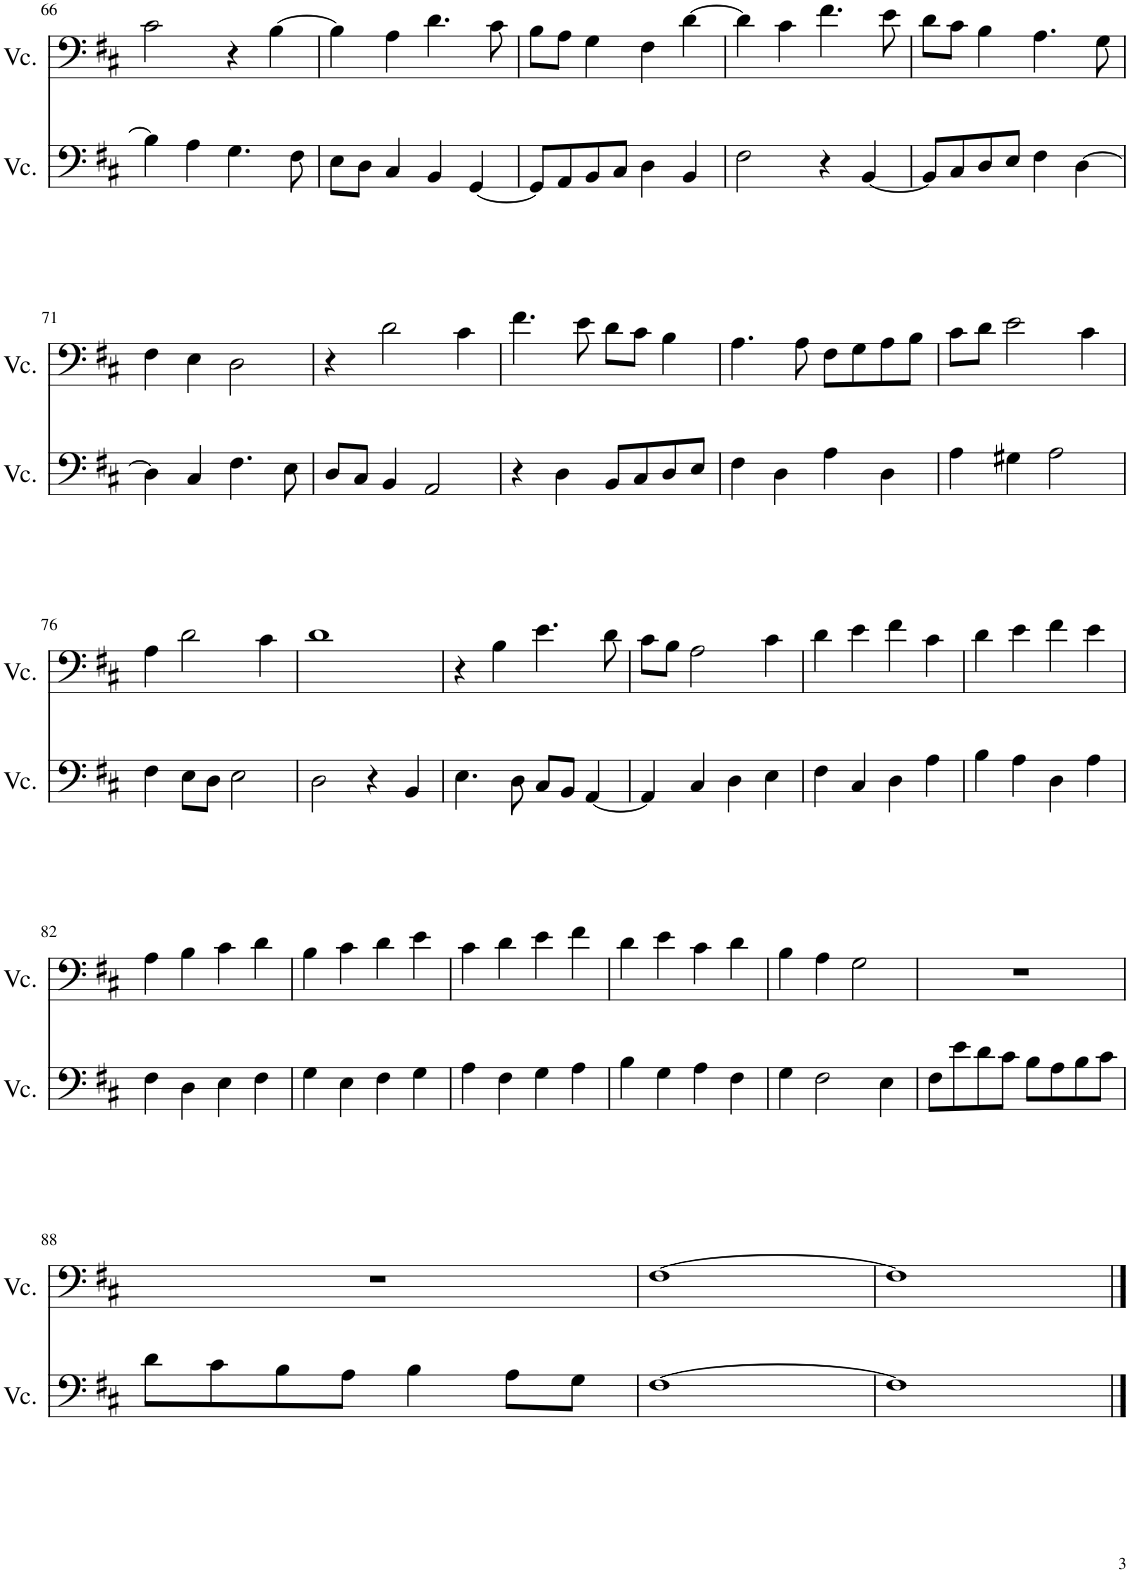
**kern	**kern
*part2	*part1
*staff2	*staff1
*I"Violoncello2	*I"Violoncello1
*I'Vc.	*I'Vc.
!!LO:PB:g=z
*clefF4	*clefF4
*k[f#c#]	*k[f#c#]
*M4/4	*M4/4
=66	=66
4B\]	2c#\
4A\	.
4.G\	4r
.	[4B\
8F#\	.
=67	=67
8E\L	4B\]
8D\J	.
4C#/	4A\
4BB/	4.d\
[4GG/	.
.	8c#\
=68	=68
8GG/L]	8B\L
8AA/	8A\J
8BB/	4G\
8C#/J	.
4D\	4F#\
4BB/	[4d\
=69	=69
2F#\	4d\]
.	4c#\
4r	4.f#\
[4BB/	.
.	8e\
=70	=70
8BB/L]	8d\L
8C#/	8c#\J
8D/	4B\
8E/J	.
4F#\	4.A\
[4D\	.
.	8G\
!!LO:LB:g=z
=71	=71
4D\]	4F#\
4C#/	4E\
4.F#\	2D\
8E\	.
=72	=72
8D/L	4r
8C#/J	.
4BB/	2d\
2AA/	.
.	4c#\
=73	=73
4r	4.f#\
4D\	.
.	8e\
8BB/L	8d\L
8C#/	8c#\J
8D/	4B\
8E/J	.
=74	=74
4F#\	4.A\
4D\	.
.	8A\
4A\	8F#\L
.	8G\
4D\	8A\
.	8B\J
=75	=75
4A\	8c#\L
.	8d\J
4G#X\	2e\
2A\	.
.	4c#\
!!LO:LB:g=z
=76	=76
4F#\	4A\
8E\L	2d\
8D\J	.
2E\	.
.	4c#\
=77	=77
2D\	1d
4r	.
4BB/	.
=78	=78
4.E\	4r
.	4B\
8D\	.
8C#/L	4.e\
8BB/J	.
[4AA/	.
.	8d\
=79	=79
4AA/]	8c#\L
.	8B\J
4C#/	2A\
4D\	.
4E\	4c#\
=80	=80
4F#\	4d\
4C#/	4e\
4D\	4f#\
4A\	4c#\
=81	=81
4B\	4d\
4A\	4e\
4D\	4f#\
4A\	4e\
!!LO:LB:g=z
=82	=82
4F#\	4A\
4D\	4B\
4E\	4c#\
4F#\	4d\
=83	=83
4G\	4B\
4E\	4c#\
4F#\	4d\
4G\	4e\
=84	=84
4A\	4c#\
4F#\	4d\
4G\	4e\
4A\	4f#\
=85	=85
4B\	4d\
4G\	4e\
4A\	4c#\
4F#\	4d\
=86	=86
4G\	4B\
2F#\	4A\
.	2G\
4E\	.
=87	=87
8F#\L	1r
8e\	.
8d\	.
8c#\J	.
8B\L	.
8A\	.
8B\	.
8c#\J	.
!!LO:LB:g=z
=88	=88
8d\L	1r
8c#\	.
8B\	.
8A\J	.
4B\	.
8A\L	.
8G\J	.
=89	=89
[1F#	[1F#
=90	=90
1F#]	1F#]
==	==
*-	*-
